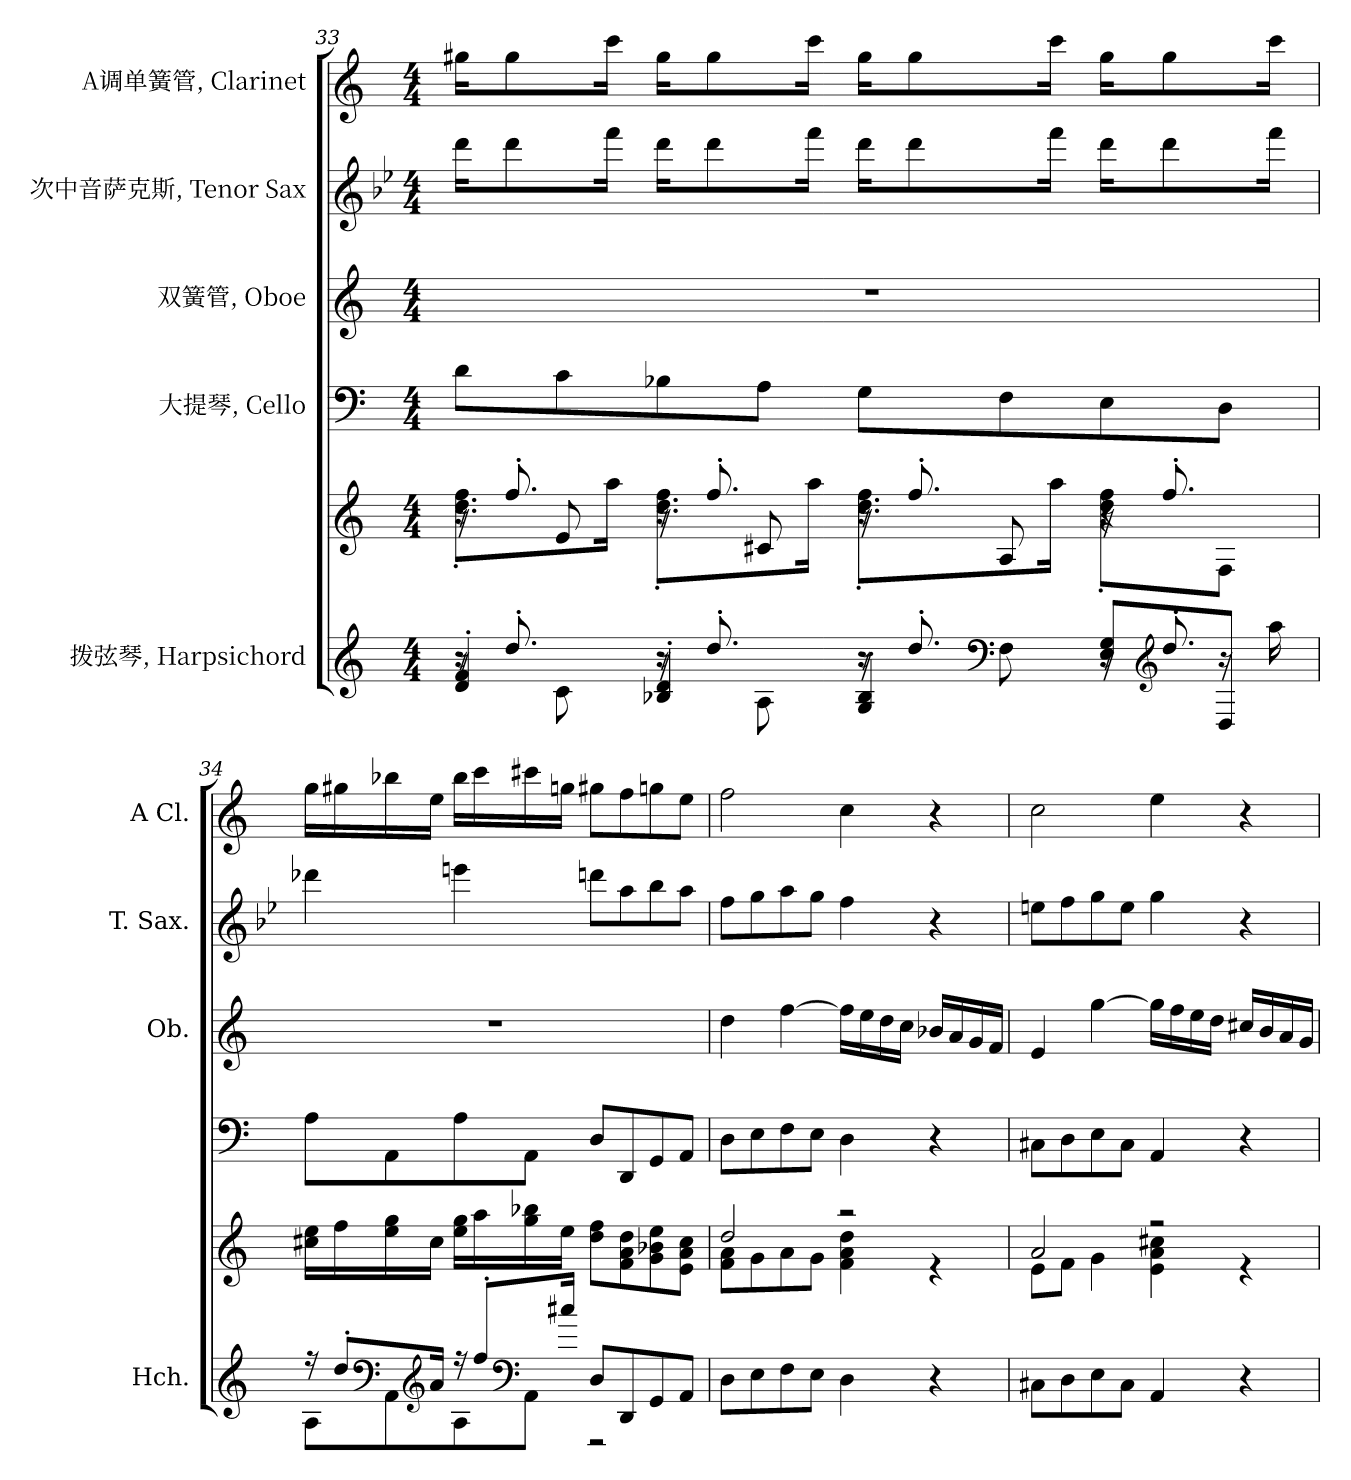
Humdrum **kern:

**kern	**kern	**kern	**kern	**kern	**kern
*part5	*part5	*part4	*part3	*part2	*part1
*staff6	*staff5	*staff4	*staff3	*staff2	*staff1
*I"拨弦琴, Harpsichord	*	*I"大提琴, Cello	*I"双簧管, Oboe	*I"次中音萨克斯, Tenor Sax	*I"A调单簧管, Clarinet
*I'Hch.	*	*	*I'Ob.	*I'T. Sax.	*I'A Cl.
!!LO:LB:g=z
*clefG2	*clefG2	*clefF4	*clefG2	*clefG2	*clefG2
*	*	*	*	*ITrd8c14	*ITrd2c3
*k[]	*k[]	*k[]	*k[]	*k[b-e-]	*k[f#c#g#]
*M4/4	*M4/4	*M4/4	*M4/4	*M4/4	*M4/4
=33	=33	=33	=33	=33	=33
*^	*^	*	*	*	*
*	*^	*	*^	*	*	*	*
16r	8r	4d/' 4f/'	16r	8.dd\' 8.ff\'L	8r	8d\L	1r	16dd\KL	16ee#X\KL
8.dd'/	.	.	8.ff'/	.	.	.	.	8dd\	8ee#\
.	8c\	.	.	.	8e/	8c\	.	.	.
.	.	.	.	16aa\Jk	.	.	.	16ff\Jk	16aa\Jk
16r	8r	4B-X/' 4d/'	16r	8.dd\' 8.ff\'L	8r	8B-X\	.	16dd\KL	16ee#\KL
8.dd'/	.	.	8.ff'/	.	.	.	.	8dd\	8ee#\
.	8A\	.	.	.	8c#X/	8A\J	.	.	.
.	.	.	.	16aa\Jk	.	.	.	16ff\Jk	16aa\Jk
16r	8r	4G/' 4B-/'	16r	8.dd\' 8.ff\'L	8r	8G\L	.	16dd\KL	16ee#\KL
8.dd'/	.	.	8.ff'/	.	.	.	.	8dd\	8ee#\
*clefF4	*	*	*	*	*	*	*	*	*
.	8F\	.	.	.	8A/	8F\	.	.	.
.	.	.	.	16aa\Jk	.	.	.	16ff\Jk	16aa\Jk
16r	8r	8E/ 8G/L	16r	8dd\' 8ff\'L	4r	8E\	.	16dd\KL	16ee#\KL
*clefG2	*	*	*	*	*	*	*	*	*
8.dd'/	.	.	8.ff'/	.	.	.	.	8dd\	8ee#\
.	16r	8D/J	.	8F\J	.	8D\J	.	.	.
.	16aa\	.	.	.	.	.	.	16ff\Jk	16aa\Jk
*	*v	*v	*	*	*	*	*	*	*
*	*	*v	*v	*v	*	*	*	*
!!LO:PB:g=z
=34	=34	=34	=34	=34	=34	=34
16r	8A\L	16cc#X\ 16ee\LL	8A\L	1r	4dd-X\	16ee\LL
8dd'/L	.	16ff\	.	.	.	16ee#X\
*clefF4	*	*	*	*	*	*
.	8AA\	16ee\ 16gg\	8AA\	.	.	16ggn\
*clefG2	*	*	*	*	*	*
16a/Jk	.	16cc#\JJ	.	.	.	16cc#\JJ
16r	8A\	16ee\ 16gg\LL	8A\	.	4een\	16gg\LL
8ff'/L	.	16aa\	.	.	.	16aa\
*clefF4	*	*	*	*	*	*
.	8AA\J	16gg\ 16bb-X\	8AA\J	.	.	16aa#X\
16cc#X/Jk	.	16ee\JJ	.	.	.	16een\JJ
8D/L	2r	8dd\ 8ff\L	8D/L	.	8ddn\L	8ee#X\L
8DD/	.	8f\ 8a\ 8dd\	8DD/	.	8a\	8dd\
8GG/	.	8g\ 8b-X\ 8ee\	8GG/	.	8b-\	8een\
8AA/J	.	8e\ 8a\ 8cc#\J	8AA/J	.	8a\J	8cc#\J
*v	*v	*	*	*	*	*
=35	=35	=35	=35	=35	=35
*	*^	*	*	*	*
8D\L	2dd/	8f\ 8a\L	8D\L	4dd\	8f\L	2dd\
8E\	.	8g\	8E\	.	8g\	.
8F\	.	8a\	8F\	[4ff\	8a\	.
8E\J	.	8g\J	8E\J	.	8g\J	.
4D\	2r	4f\ 4a\ 4dd\	4D\	16ff\LL]	4f\	4a\
.	.	.	.	16ee\	.	.
.	.	.	.	16dd\	.	.
.	.	.	.	16cc\JJ	.	.
4r	.	4r	4r	16b-X/LL	4r	4r
.	.	.	.	16a/	.	.
.	.	.	.	16g/	.	.
.	.	.	.	16f/JJ	.	.
!!LO:LB:g=z
=36	=36	=36	=36	=36	=36	=36
8C#X\L	2a/	8e\L	8C#X\L	4e/	8en\L	2a\
8D\	.	8f\J	8D\	.	8f\	.
8E\	.	4g\	8E\	[4gg\	8g\	.
8C#\J	.	.	8C#\J	.	8e\J	.
4AA/	2r	4e\ 4a\ 4cc#X\	4AA/	16gg\LL]	4g\	4cc#\
.	.	.	.	16ff\	.	.
.	.	.	.	16ee\	.	.
.	.	.	.	16dd\JJ	.	.
4r	.	4r	4r	16cc#X/LL	4r	4r
.	.	.	.	16b/	.	.
.	.	.	.	16a/	.	.
.	.	.	.	16g/JJ	.	.
*	*v	*v	*	*	*	*
=	=	=	=	=	=
*-	*-	*-	*-	*-	*-
